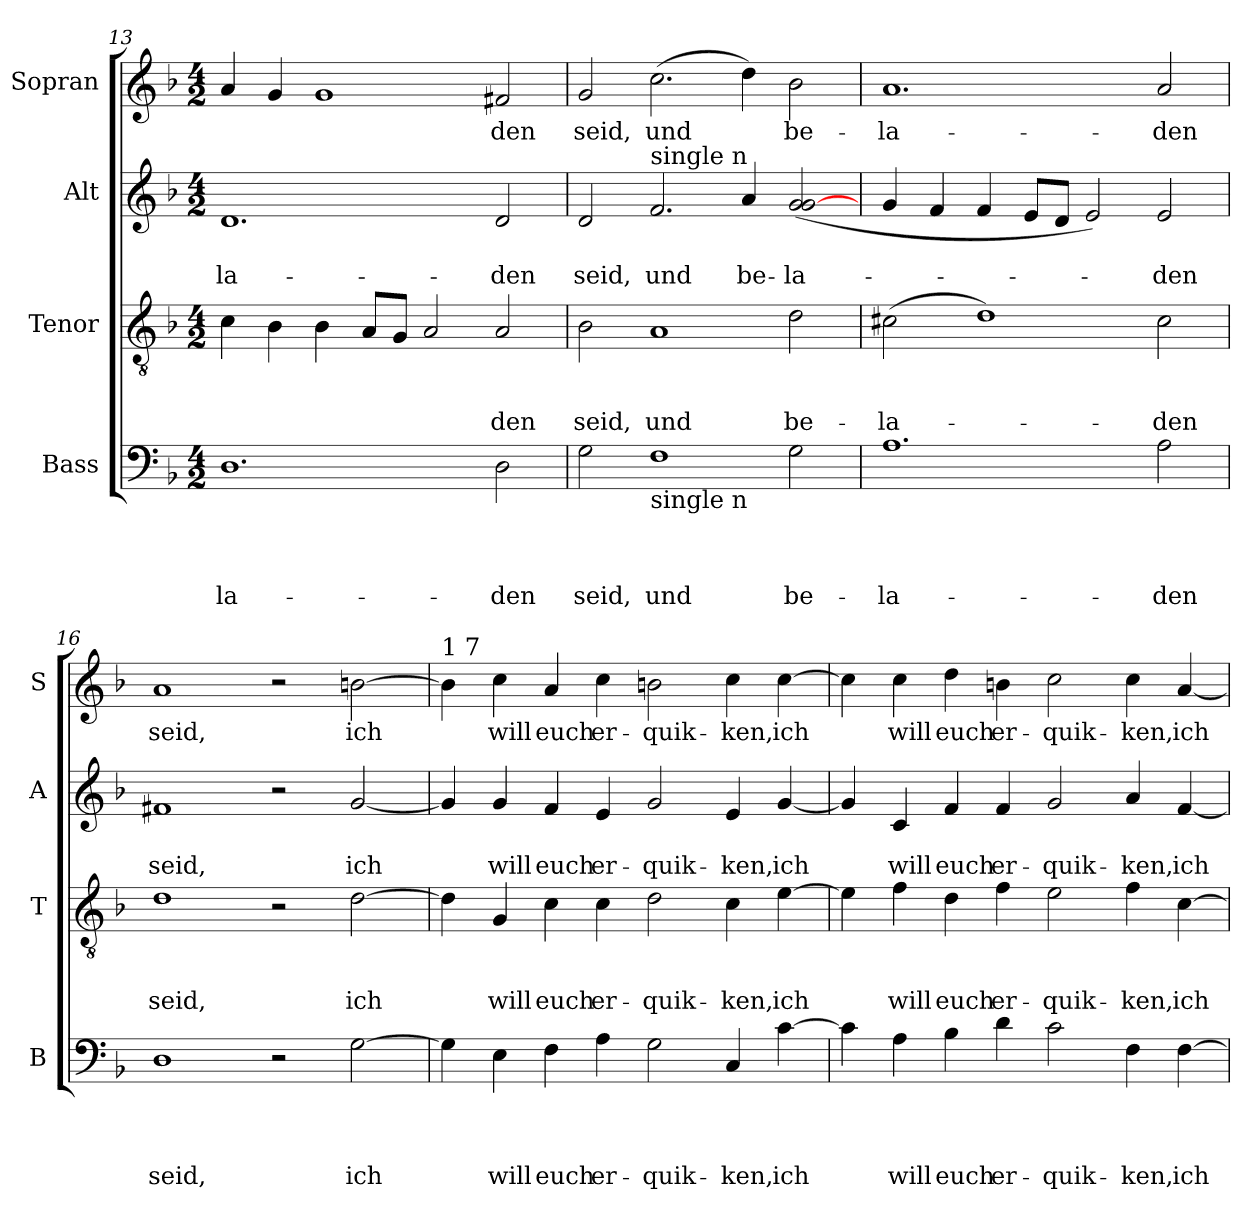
**kern	**text	**text	**text	**text	**kern	**text	**text	**text	**kern	**text	**text	**kern	**text
*part4	*part4	*part4	*part4	*part4	*part3	*part3	*part3	*part3	*part2	*part2	*part2	*part1	*part1
*staff4	*staff4	*staff4	*staff4	*staff4	*staff3	*staff3	*staff3	*staff3	*staff2	*staff2	*staff2	*staff1	*staff1
*I"Bass	*	*	*	*	*I"Tenor	*	*	*	*I"Alt	*	*	*I"Sopran	*
*I'B	*	*	*	*	*I'T	*	*	*	*I'A	*	*	*I'S	*
*clefF4	*	*	*	*	*clefGv2	*	*	*	*clefG2	*	*	*clefG2	*
*k[b-]	*	*	*	*	*k[b-]	*	*	*	*k[b-]	*	*	*k[b-]	*
*F:	*	*	*	*	*F:	*	*	*	*F:	*	*	*F:	*
*M4/2	*	*	*	*	*M4/2	*	*	*	*M4/2	*	*	*M4/2	*
=13	=13	=13	=13	=13	=13	=13	=13	=13	=13	=13	=13	=13	=13
!	!	!	!	!LO:LY:b	!	!	!	!	!	!	!LO:LY:b	!	!
1.D	.	.	.	-la-	4c\	.	.	.	1.d	.	-la-	4a/	.
.	.	.	.	.	4B-\	.	.	.	.	.	.	4g/	.
.	.	.	.	.	4B-\	.	.	.	.	.	.	1g	.
.	.	.	.	.	8A/L	.	.	.	.	.	.	.	.
.	.	.	.	.	8G/J	.	.	.	.	.	.	.	.
.	.	.	.	.	2A/	.	.	.	.	.	.	.	.
!	!	!	!	!LO:LY:b	!	!	!	!LO:LY:b	!	!	!LO:LY:b	!	!LO:LY:b
2D\	.	.	.	-den	2A/	.	.	-den	2d/	.	-den	2f#X/	-den
=14	=14	=14	=14	=14	=14	=14	=14	=14	=14	=14	=14	=14	=14
!	!	!	!	!LO:LY:b	!	!	!	!LO:LY:b	!	!	!LO:LY:b	!	!LO:LY:b
2G\	.	.	.	seid,	2B-\	.	.	seid,	2d/	.	seid,	2g/	seid,
!	!	!	!	!	!	!	!	!	!LO:TX:a:t=single n	!	!	!	!
!LO:TX:b:t=single n	!	!	!	!	!	!	!	!	!	!	!	!	!
!	!	!	!	!LO:LY:b	!	!	!	!LO:LY:b	!	!	!LO:LY:b	!	!LO:LY:b
1F	.	.	.	und	1A	.	.	und	2.f/	.	und	(>2.cc\	und
!	!	!	!	!	!	!	!	!	!	!	!LO:LY:b	!	!
.	.	.	.	.	.	.	.	.	4a/	.	be-	4dd\)	.
!	!	!	!	!LO:LY:b	!	!	!	!LO:LY:b	!	!	!LO:LY:b	!	!LO:LY:b
2G\	.	.	.	be-	2d\	.	.	be-	(<2g/ [<2g/	.	-la-	2b-\	be-
=15	=15	=15	=15	=15	=15	=15	=15	=15	=15	=15	=15	=15	=15
!	!	!	!	!LO:LY:b	!	!	!	!LO:LY:b	!	!	!	!	!LO:LY:b
1.A	.	.	.	-la-	(>2c#X\	.	.	-la-	4g/	.	.	1.a	-la-
.	.	.	.	.	.	.	.	.	4f/	.	.	.	.
.	.	.	.	.	1d)	.	.	.	4f/	.	.	.	.
.	.	.	.	.	.	.	.	.	8e/L	.	.	.	.
.	.	.	.	.	.	.	.	.	8d/J	.	.	.	.
.	.	.	.	.	.	.	.	.	2e/)	.	.	.	.
!	!	!	!	!LO:LY:b	!	!	!	!LO:LY:b	!	!	!LO:LY:b	!	!LO:LY:b
2A\	.	.	.	-den	2c#\	.	.	-den	2e/	.	-den	2a/	-den
=16	=16	=16	=16	=16	=16	=16	=16	=16	=16	=16	=16	=16	=16
!	!	!	!	!LO:LY:b	!	!	!	!LO:LY:b	!	!	!LO:LY:b	!	!LO:LY:b
1D	.	.	.	seid,	1d	.	.	seid,	1f#X	.	seid,	1a	seid,
2r	.	.	.	.	2r	.	.	.	2r	.	.	2r	.
!	!	!	!	!LO:LY:b	!	!	!	!LO:LY:b	!	!	!LO:LY:b	!	!LO:LY:b
[<2G\	.	.	.	ich	[<2d\	.	.	ich	[<2g/	.	ich	[<2bn\	ich
!!LO:LB:g=z
=17	=17	=17	=17	=17	=17	=17	=17	=17	=17	=17	=17	=17	=17
!	!	!	!	!	!	!	!	!	!	!	!	!LO:TX:a:t=1 7	!
4G\]	.	.	.	.	4d\]	.	.	.	4g/]	.	.	4b\]	.
!	!	!	!	!LO:LY:b	!	!	!	!LO:LY:b	!	!	!LO:LY:b	!	!LO:LY:b
4E\	.	.	.	will	4G/	.	.	will	4g/	.	will	4cc\	will
!	!	!	!	!LO:LY:b	!	!	!	!LO:LY:b	!	!	!LO:LY:b	!	!LO:LY:b
4F\	.	.	.	euch	4c\	.	.	euch	4f/	.	euch	4a/	euch
!	!	!	!	!LO:LY:b	!	!	!	!LO:LY:b	!	!	!LO:LY:b	!	!LO:LY:b
4A\	.	.	.	er-	4c\	.	.	er-	4e/	.	er-	4cc\	er-
!	!	!	!	!LO:LY:b	!	!	!	!LO:LY:b	!	!	!LO:LY:b	!	!LO:LY:b
2G\	.	.	.	-quik-	2d\	.	.	-quik-	2g/	.	-quik-	2bn\	-quik-
!	!	!	!	!LO:LY:b	!	!	!	!LO:LY:b	!	!	!LO:LY:b	!	!LO:LY:b
4C/	.	.	.	-ken,	4c\	.	.	-ken,	4e/	.	-ken,	4cc\	-ken,
!	!	!	!	!LO:LY:b	!	!	!	!LO:LY:b	!	!	!LO:LY:b	!	!LO:LY:b
[>4c\	.	.	.	ich	[>4e\	.	.	ich	[<4g/	.	ich	[>4cc\	ich
=18	=18	=18	=18	=18	=18	=18	=18	=18	=18	=18	=18	=18	=18
4c\]	.	.	.	.	4e\]	.	.	.	4g/]	.	.	4cc\]	.
!	!	!	!	!LO:LY:b	!	!	!	!LO:LY:b	!	!	!LO:LY:b	!	!LO:LY:b
4A\	.	.	.	will	4f\	.	.	will	4c/	.	will	4cc\	will
!	!	!	!	!LO:LY:b	!	!	!	!LO:LY:b	!	!	!LO:LY:b	!	!LO:LY:b
4B-\	.	.	.	euch	4d\	.	.	euch	4f/	.	euch	4dd\	euch
!	!	!	!	!LO:LY:b	!	!	!	!LO:LY:b	!	!	!LO:LY:b	!	!LO:LY:b
4d\	.	.	.	er-	4f\	.	.	er-	4f/	.	er-	4bn\	er-
!	!	!	!	!LO:LY:b	!	!	!	!LO:LY:b	!	!	!LO:LY:b	!	!LO:LY:b
2c\	.	.	.	-quik-	2e\	.	.	-quik-	2g/	.	-quik-	2cc\	-quik-
!	!	!	!	!LO:LY:b	!	!	!	!LO:LY:b	!	!	!LO:LY:b	!	!LO:LY:b
4F\	.	.	.	-ken,	4f\	.	.	-ken,	4a/	.	-ken,	4cc\	-ken,
!	!	!	!	!LO:LY:b	!	!	!	!LO:LY:b	!	!	!LO:LY:b	!	!LO:LY:b
[>4F\	.	.	.	ich	[>4c\	.	.	ich	[<4f/	.	ich	[<4a/	ich
=	=	=	=	=	=	=	=	=	=	=	=	=	=
*-	*-	*-	*-	*-	*-	*-	*-	*-	*-	*-	*-	*-	*-
